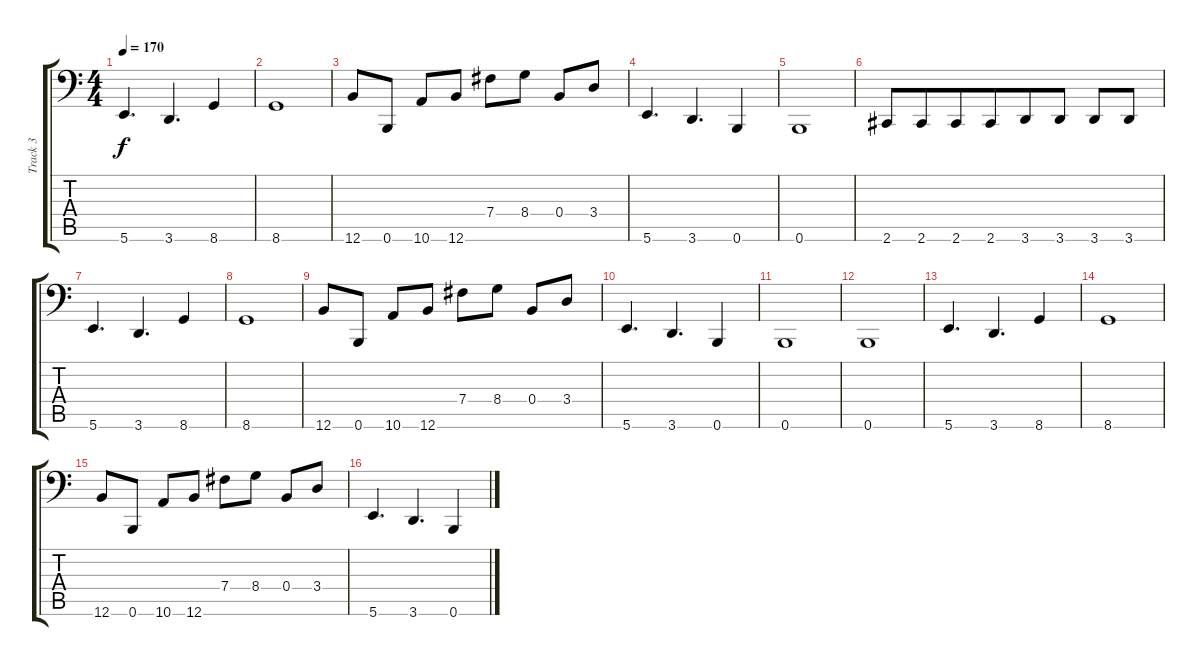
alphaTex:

\track ("Track 3" "Track 3") {instrument electricbassfinger}
\staff {score tabs}
\tuning (Db3 Ab2 E2 B1 Gb1 B0) {hide}
\ts (4 4)
\tempo 170
\clef f4
\ks c
5.6.4{d dy f beam merge} 3.6.4{d beam merge} 8.6.4 |
8.6.1 |
12.6.8 0.6.8 10.6.8{beam merge} 12.6.8 7.4.8 8.4.8 0.4.8{beam merge} 3.4.8 |
5.6.4{d beam merge} 3.6.4{d beam merge} 0.6.4 |
0.6.1 |
2.6.8{beam merge} 2.6.8{beam merge} 2.6.8{beam merge} 2.6.8{beam merge} 3.6.8{beam merge} 3.6.8 3.6.8{beam merge} 3.6.8 |
5.6.4{d beam merge} 3.6.4{d beam merge} 8.6.4 |
8.6.1 |
12.6.8 0.6.8 10.6.8{beam merge} 12.6.8 7.4.8 8.4.8 0.4.8{beam merge} 3.4.8 |
5.6.4{d beam merge} 3.6.4{d beam merge} 0.6.4 |
0.6.1 |
0.6.1 |
5.6.4{d beam merge} 3.6.4{d beam merge} 8.6.4 |
8.6.1 |
12.6.8 0.6.8 10.6.8{beam merge} 12.6.8 7.4.8 8.4.8 0.4.8{beam merge} 3.4.8 |
5.6.4{d beam merge} 3.6.4{d beam merge} 0.6.4
